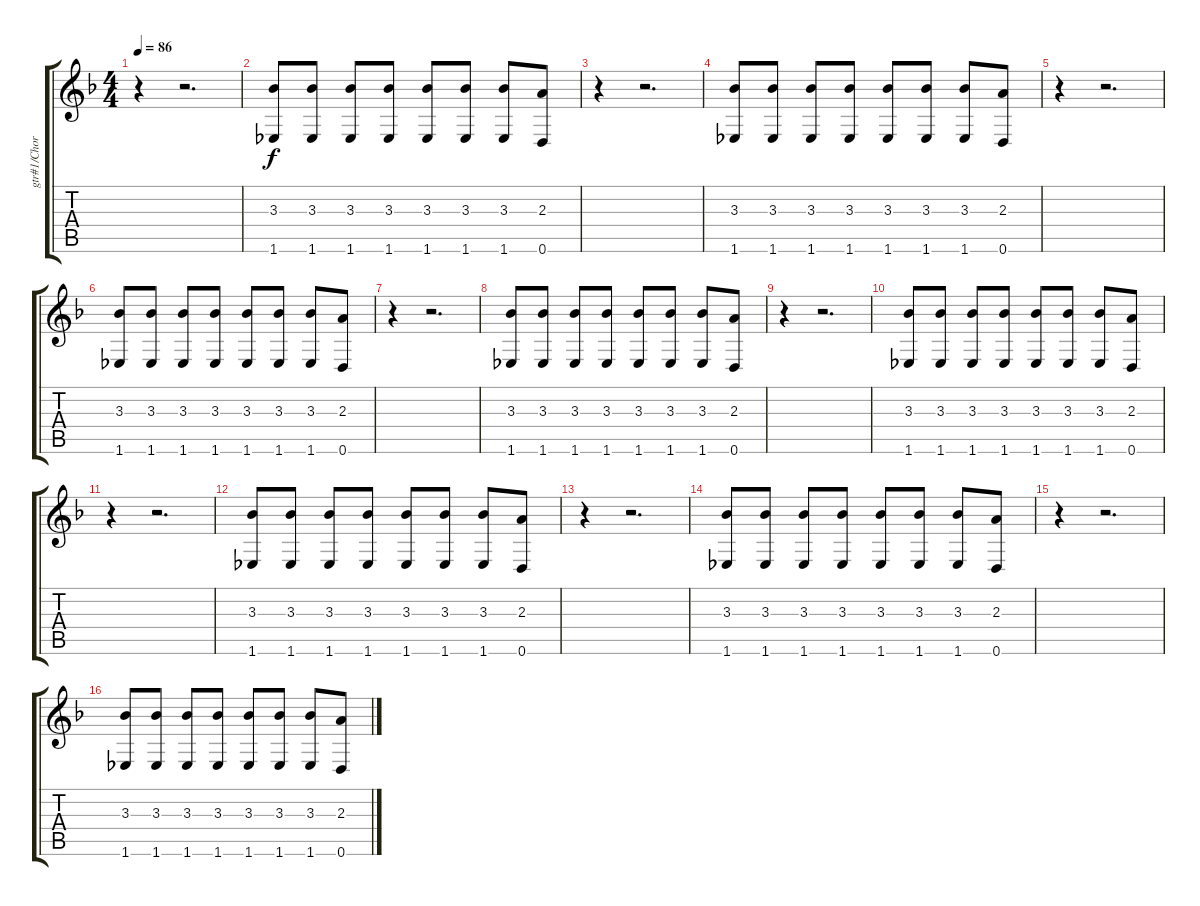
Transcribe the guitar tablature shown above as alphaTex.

\track ("gtr#1/Chords(My Immortal)" "gtr#1/Chor") {instrument overdrivenguitar}
\staff {score tabs}
\tuning (E4 B3 G3 D3 A2 D2) {hide}
\ts (4 4)
\tempo 86
\clef g2
\ks f
r.4{dy f} r.2{d} |
(3.3 1.6).8{volume 13 instrument baritonesax} (3.3 1.6).8 (3.3 1.6).8 (3.3 1.6).8 (3.3 1.6).8 (3.3 1.6).8 (3.3 1.6).8 (2.3 0.6).8 |
r.4 r.2{d} |
(3.3 1.6).8{volume 13 instrument baritonesax} (3.3 1.6).8 (3.3 1.6).8 (3.3 1.6).8 (3.3 1.6).8 (3.3 1.6).8 (3.3 1.6).8 (2.3 0.6).8 |
r.4 r.2{d} |
(3.3 1.6).8{volume 13 instrument baritonesax} (3.3 1.6).8 (3.3 1.6).8 (3.3 1.6).8 (3.3 1.6).8 (3.3 1.6).8 (3.3 1.6).8 (2.3 0.6).8 |
r.4 r.2{d} |
(3.3 1.6).8{volume 13 instrument baritonesax} (3.3 1.6).8 (3.3 1.6).8 (3.3 1.6).8 (3.3 1.6).8 (3.3 1.6).8 (3.3 1.6).8 (2.3 0.6).8 |
r.4 r.2{d} |
(3.3 1.6).8{volume 7 instrument baritonesax} (3.3 1.6).8 (3.3 1.6).8 (3.3 1.6).8 (3.3 1.6).8 (3.3 1.6).8 (3.3 1.6).8 (2.3 0.6).8 |
r.4 r.2{d} |
(3.3 1.6).8 (3.3 1.6).8 (3.3 1.6).8 (3.3 1.6).8 (3.3 1.6).8 (3.3 1.6).8 (3.3 1.6).8 (2.3 0.6).8 |
r.4 r.2{d} |
(3.3 1.6).8{volume 7 instrument baritonesax} (3.3 1.6).8 (3.3 1.6).8 (3.3 1.6).8 (3.3 1.6).8 (3.3 1.6).8 (3.3 1.6).8 (2.3 0.6).8 |
r.4 r.2{d} |
(3.3 1.6).8{volume 0 instrument baritonesax} (3.3 1.6).8 (3.3 1.6).8 (3.3 1.6).8 (3.3 1.6).8 (3.3 1.6).8 (3.3 1.6).8 (2.3 0.6).8
